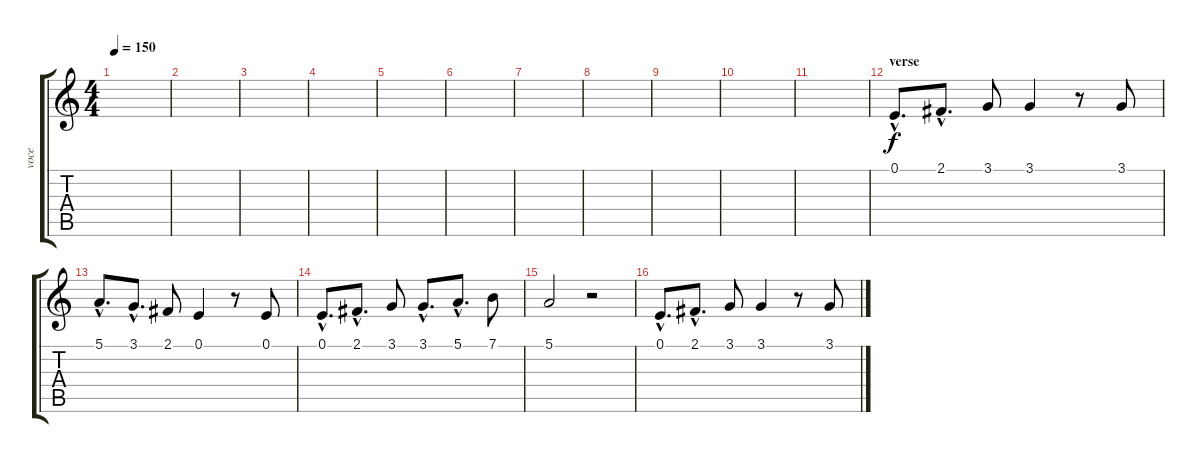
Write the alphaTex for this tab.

\track ("voce" "voce") {instrument baritonesax}
\staff {score tabs}
\tuning (E4 B3 G3 D3 A2 E2) {hide}
\ts (4 4)
\tempo 150
\clef g2
\ks c
|
|
|
|
|
|
|
|
|
|
|
\section ("" "verse")
0.1{hac}.8{d} 2.1{hac}.8{d} 3.1.8 3.1.4 r.8 3.1.8 |
5.1{hac}.8{d} 3.1{hac}.8{d} 2.1.8 0.1.4 r.8 0.1.8 |
0.1{hac}.8{d} 2.1{hac}.8{d} 3.1.8 3.1{hac}.8{d} 5.1{hac}.8{d} 7.1.8 |
5.1.2 r.2 |
0.1{hac}.8{d} 2.1{hac}.8{d} 3.1.8 3.1.4 r.8 3.1.8
